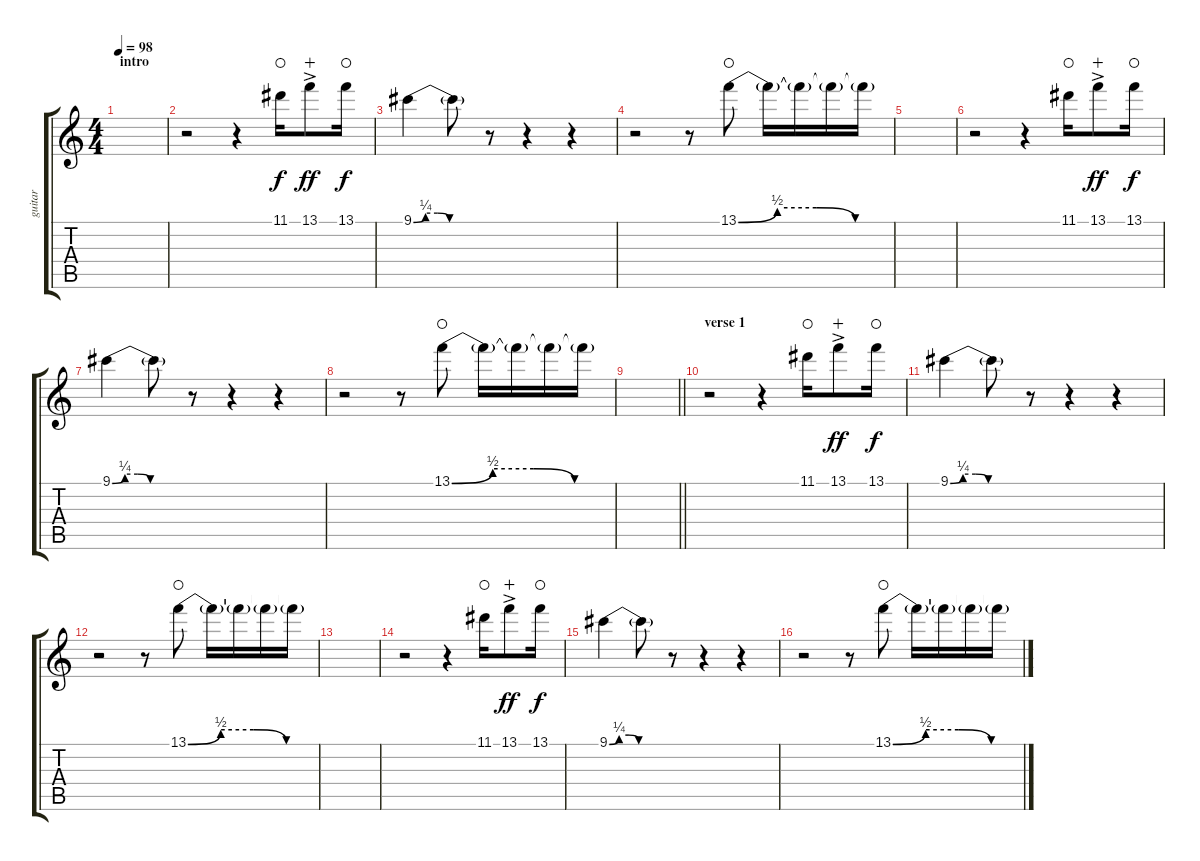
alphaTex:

\track ("guitar " "guitar ") {instrument electricguitarjazz}
\staff {score tabs}
\tuning (E4 B3 G3 D3 A2 E2) {hide}
\ts (4 4)
\section ("" "intro")
\tempo 98
\clef g2
\ks c
|
r.2 r.4 11.1.16{waho} 13.1{ac}.8{dy ff wahc} 13.1.16{dy f waho} |
9.1{be (custom 0 0 10 1 20 1 30 0 60 0)}.4 9.1{t}.8 r.8 r.4 r.4 |
r.2 r.8 13.1{be (custom 0 0 15 2 30 2 45 0 60 0)}.8{waho} 13.1{t}.16 13.1{t}.16 13.1{t}.16 13.1{t}.16 |
|
r.2 r.4 11.1.16{waho} 13.1{ac}.8{dy ff wahc} 13.1.16{dy f waho} |
9.1{be (custom 0 0 10 1 20 1 30 0 60 0)}.4 9.1{t}.8 r.8 r.4 r.4 |
r.2 r.8 13.1{be (custom 0 0 15 2 30 2 45 0 60 0)}.8{waho} 13.1{t}.16 13.1{t}.16 13.1{t}.16 13.1{t}.16 |
\barLineRight lightlight
|
\section ("" "verse 1")
r.2 r.4 11.1.16{waho} 13.1{ac}.8{dy ff wahc} 13.1.16{dy f waho} |
9.1{be (custom 0 0 10 1 20 1 30 0 60 0)}.4 9.1{t}.8 r.8 r.4 r.4 |
r.2 r.8 13.1{be (custom 0 0 15 2 30 2 45 0 60 0)}.8{waho} 13.1{t}.16 13.1{t}.16 13.1{t}.16 13.1{t}.16 |
|
r.2 r.4 11.1.16{waho} 13.1{ac}.8{dy ff wahc} 13.1.16{dy f waho} |
9.1{be (custom 0 0 10 1 20 1 30 0 60 0)}.4 9.1{t}.8 r.8 r.4 r.4 |
r.2 r.8 13.1{be (custom 0 0 15 2 30 2 45 0 60 0)}.8{waho} 13.1{t}.16 13.1{t}.16 13.1{t}.16 13.1{t}.16
